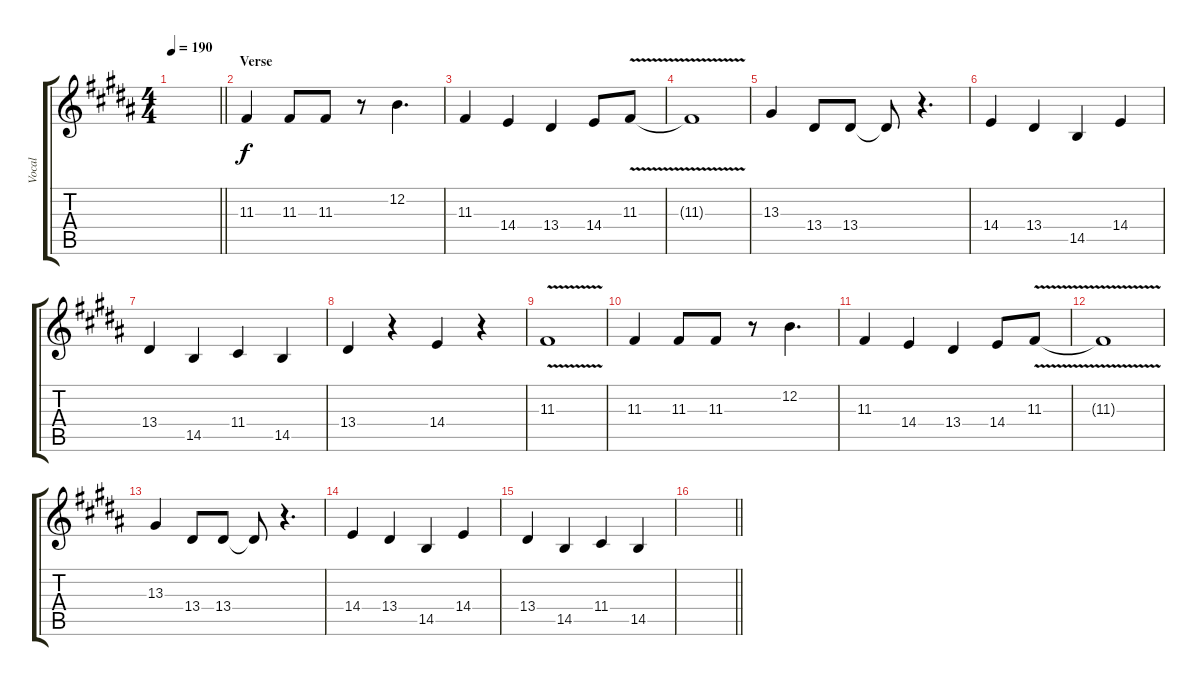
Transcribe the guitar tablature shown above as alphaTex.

\track ("Vocal" "Vocal") {instrument brasssection}
\staff {score tabs}
\tuning (E4 B3 G3 D3 A2 E2) {hide}
\ts (4 4)
\tempo 190
\clef g2
\barLineRight lightlight
\ks b
|
\section ("" "Verse")
11.3.4 11.3.8 11.3.8 r.8 12.2.4{d} |
11.3.4 14.4.4 13.4.4 14.4.8 11.3{v}.8 |
11.3{t}.1 |
13.3.4 13.4.8 13.4.8 13.4{t}.8 r.4{d} |
14.4.4 13.4.4 14.5.4 14.4.4 |
13.4.4 14.5.4 11.4.4 14.5.4 |
13.4.4 r.4 14.4.4 r.4 |
11.3{v}.1 |
11.3.4 11.3.8 11.3.8 r.8 12.2.4{d} |
11.3.4 14.4.4 13.4.4 14.4.8 11.3{v}.8 |
11.3{t}.1 |
13.3.4 13.4.8 13.4.8 13.4{t}.8 r.4{d} |
14.4.4 13.4.4 14.5.4 14.4.4 |
13.4.4 14.5.4 11.4.4 14.5.4 |
\barLineRight lightlight
